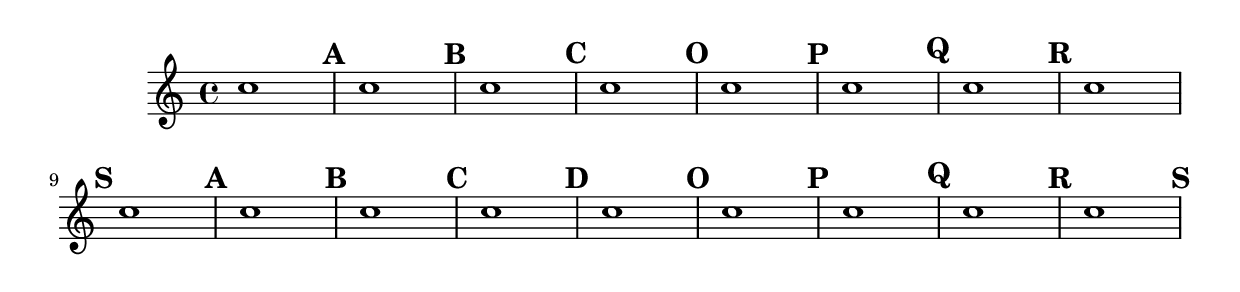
%% http://lsr.dsi.unimi.it/LSR/Item?id=369


\relative c'' {
  c1 \mark \default
  c1 \mark \default
  c1 \mark \default
  c1 \mark #14
  c1 \mark \default
  c1 \mark \default
  c1 \mark \default
  c1 \mark \default
  \break
  \set Score.markFormatter = #format-mark-numbers
  c1 \mark #1
  c1 \mark \default
  c1 \mark \default
  c1 \mark \default
  c1 \mark #14
  c1 \mark \default
  c1 \mark \default
  c1 \mark \default
  c1 \mark \default
}
